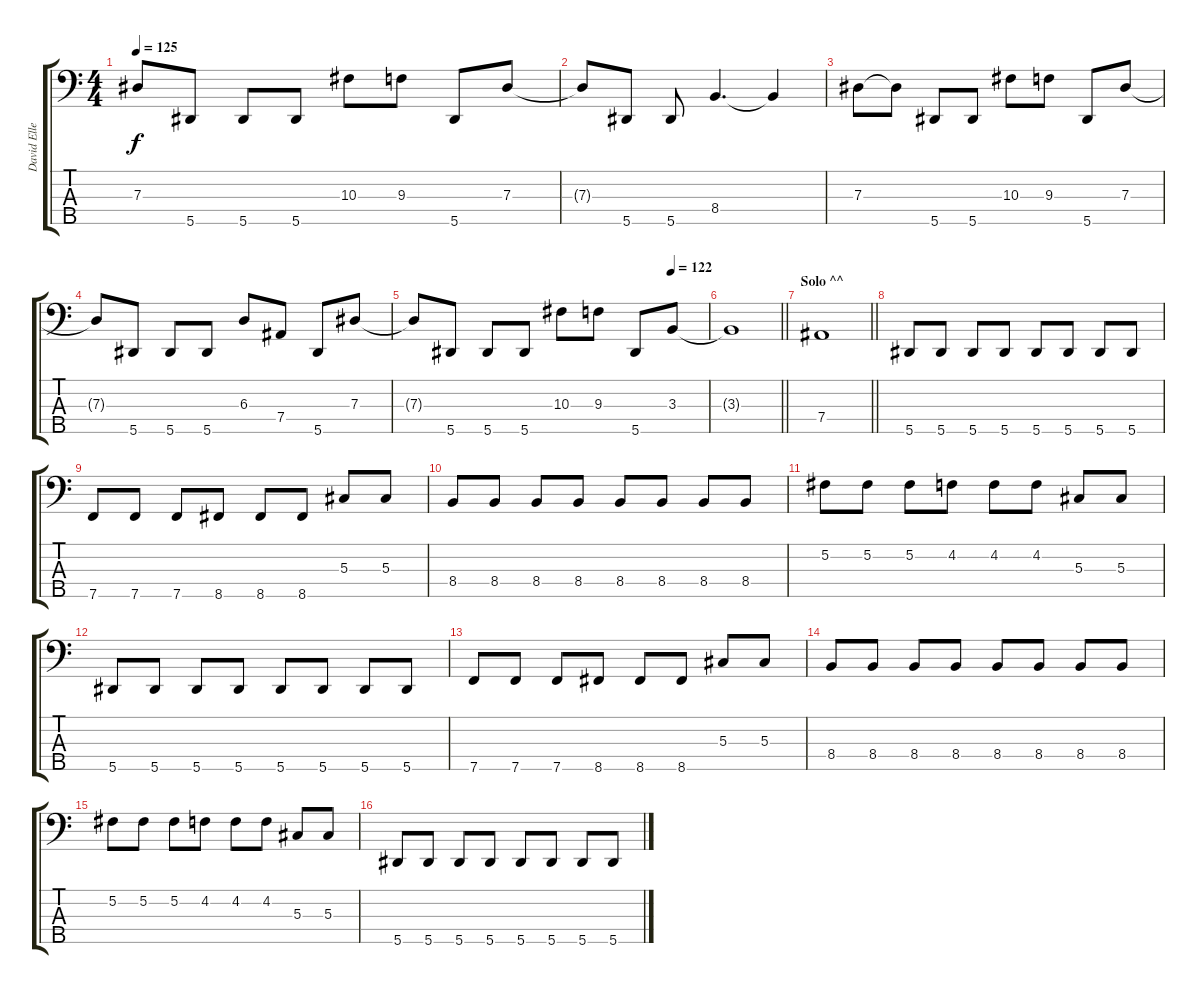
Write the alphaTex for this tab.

\track ("David Ellefson" "David Elle") {instrument electricbasspick}
\staff {score tabs}
\tuning (Gb2 Db2 Ab1 Eb1 Bb0) {hide}
\ts (4 4)
\tempo 125
\clef f4
\ks c
7.3{t}.8{dy f} 5.5.8 5.5.8 5.5.8 10.3.8 9.3.8 5.5.8 7.3.8 |
7.3{t}.8 5.5.8 5.5.8 8.4.4{d} 8.4{t}.4 |
7.3.8 7.3{t}.8 5.5.8 5.5.8 10.3.8 9.3.8 5.5.8 7.3.8 |
7.3{t}.8 5.5.8 5.5.8 5.5.8 6.3.8 7.4.8 5.5.8 7.3.8 |
\tempo (122 0.875)
7.3{t}.8 5.5.8 5.5.8 5.5.8 10.3.8 9.3.8 5.5.8 3.3.8 |
\barLineRight lightlight
3.3{t}.1 |
\section ("" "Solo ^^")
\barLineRight lightlight
7.4.1 |
5.5.8 5.5.8 5.5.8 5.5.8 5.5.8 5.5.8 5.5.8 5.5.8 |
7.5.8 7.5.8 7.5.8 8.5.8 8.5.8 8.5.8 5.3.8 5.3.8 |
8.4.8 8.4.8 8.4.8 8.4.8 8.4.8 8.4.8 8.4.8 8.4.8 |
5.2.8 5.2.8 5.2.8 4.2.8 4.2.8 4.2.8 5.3.8 5.3.8 |
5.5.8 5.5.8 5.5.8 5.5.8 5.5.8 5.5.8 5.5.8 5.5.8 |
7.5.8 7.5.8 7.5.8 8.5.8 8.5.8 8.5.8 5.3.8 5.3.8 |
8.4.8 8.4.8 8.4.8 8.4.8 8.4.8 8.4.8 8.4.8 8.4.8 |
5.2.8 5.2.8 5.2.8 4.2.8 4.2.8 4.2.8 5.3.8 5.3.8 |
5.5.8 5.5.8 5.5.8 5.5.8 5.5.8 5.5.8 5.5.8 5.5.8
